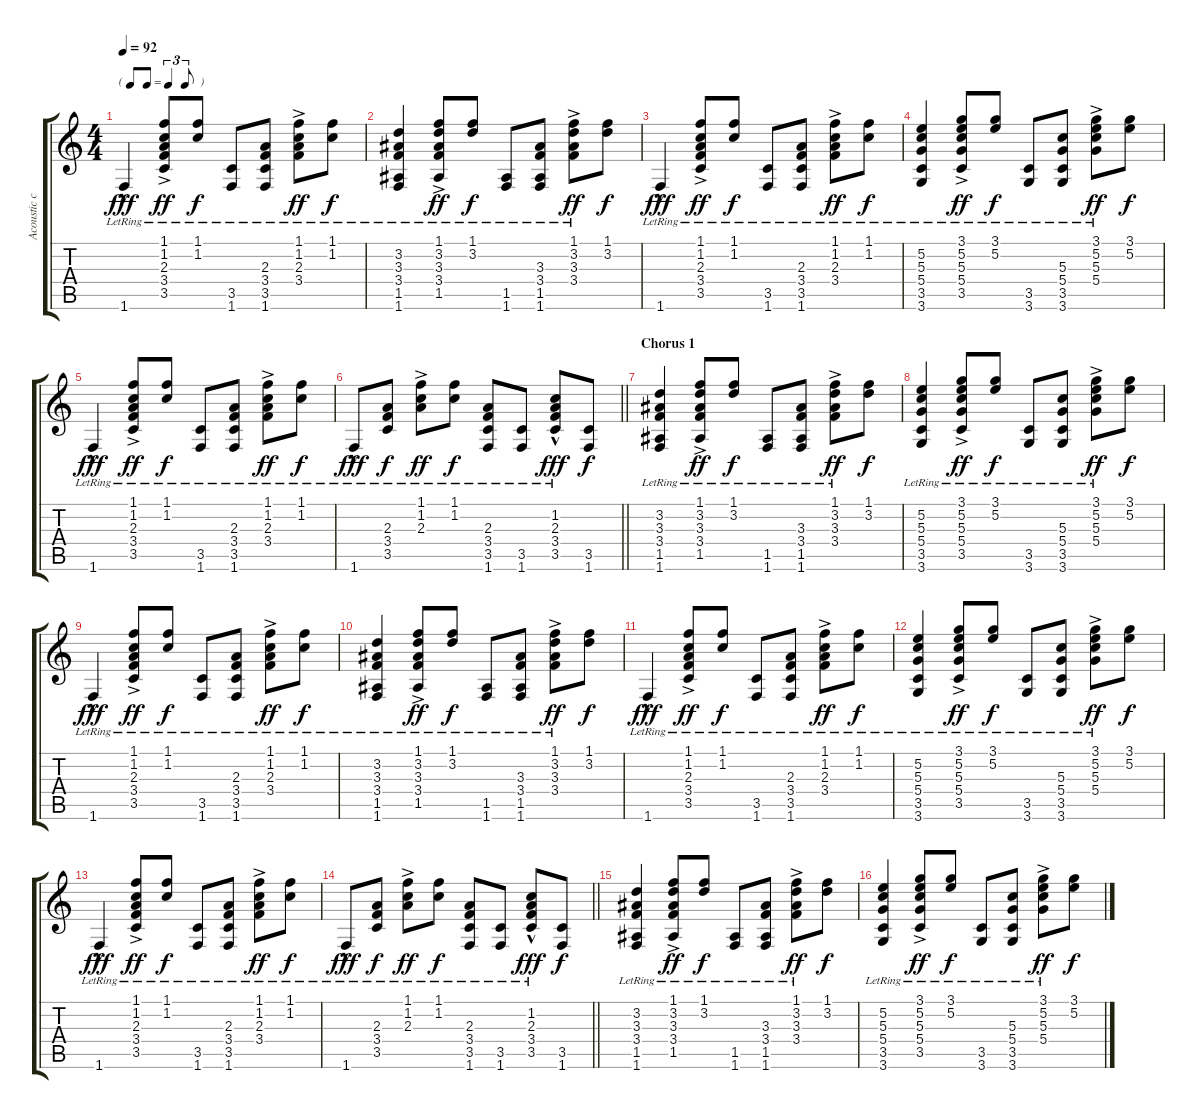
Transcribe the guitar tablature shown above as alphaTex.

\track ("Acoustic capo 1 (Keith)" "Acoustic c") {instrument acousticguitarsteel}
\staff {score tabs}
\tuning (E4 B3 G3 D3 A2 E2) {hide}
\ts (4 4)
\tf triplet8th
\tempo 92
\clef g2
\ks c
1.6{hac lr}.4{dy fff} (1.1{ac lr} 1.2{ac lr} 2.3{ac lr} 3.4{ac lr} 3.5{ac lr}).8{dy ff} (1.1{lr} 1.2{lr}).8{dy f} (3.5{lr} 1.6{lr}).8 (2.3{lr} 3.4{lr} 3.5{lr} 1.6{lr}).8 (1.1{ac lr} 1.2{ac lr} 2.3{ac lr} 3.4{ac lr}).8{dy ff} (1.1{lr} 1.2{lr}).8{dy f} |
(3.2{lr} 3.3{lr} 3.4{lr} 1.5{lr} 1.6{lr}).4 (1.1{ac lr} 3.2{ac lr} 3.3{ac lr} 3.4{ac lr} 1.5{ac lr}).8{dy ff} (1.1{lr} 3.2{lr}).8{dy f} (1.5{lr} 1.6{lr}).8 (3.3{lr} 3.4{lr} 1.5{lr} 1.6{lr}).8 (1.1{ac lr} 3.2{ac lr} 3.3{ac lr} 3.4{ac lr}).8{dy ff} (1.1 3.2).8{dy f} |
1.6{hac lr}.4{dy fff} (1.1{ac lr} 1.2{ac lr} 2.3{ac lr} 3.4{ac lr} 3.5{ac lr}).8{dy ff} (1.1{lr} 1.2{lr}).8{dy f} (3.5{lr} 1.6{lr}).8 (2.3{lr} 3.4{lr} 3.5{lr} 1.6{lr}).8 (1.1{ac lr} 1.2{ac lr} 2.3{ac lr} 3.4{ac lr}).8{dy ff} (1.1{lr} 1.2{lr}).8{dy f} |
(5.2 5.3 5.4 3.5 3.6{lr}).4 (3.1{ac lr} 5.2{ac lr} 5.3{ac lr} 5.4{ac lr} 3.5{ac lr}).8{dy ff} (3.1{lr} 5.2{lr}).8{dy f} (3.5{lr} 3.6{lr}).8 (5.3{lr} 5.4{lr} 3.5{lr} 3.6{lr}).8 (3.1{ac lr} 5.2{ac lr} 5.3{ac lr} 5.4{ac lr}).8{dy ff} (3.1 5.2).8{dy f} |
1.6{hac lr}.4{dy fff} (1.1{ac lr} 1.2{ac lr} 2.3{ac lr} 3.4{ac lr} 3.5{ac lr}).8{dy ff} (1.1{lr} 1.2{lr}).8{dy f} (3.5{lr} 1.6{lr}).8 (2.3{lr} 3.4{lr} 3.5{lr} 1.6{lr}).8 (1.1{ac lr} 1.2{ac lr} 2.3{ac lr} 3.4{ac lr}).8{dy ff} (1.1{lr} 1.2{lr}).8{dy f} |
\barLineRight lightlight
1.6{hac lr}.8{dy fff} (2.3{lr} 3.4{lr} 3.5{lr}).8{dy f} (1.1{ac lr} 1.2{ac lr} 2.3{ac lr}).8{dy ff} (1.1{lr} 1.2{lr}).8{dy f} (2.3{lr} 3.4{lr} 3.5{lr} 1.6{lr}).8 (3.5{lr} 1.6{lr}).8 (1.2{hac lr} 2.3{hac lr} 3.4{hac lr} 3.5{hac lr}).8{dy fff} (3.5 1.6).8{dy f} |
\section ("" "Chorus 1")
(3.2{lr} 3.3{lr} 3.4{lr} 1.5{lr} 1.6{lr}).4 (1.1{ac lr} 3.2{ac lr} 3.3{ac lr} 3.4{ac lr} 1.5{ac lr}).8{dy ff} (1.1{lr} 3.2{lr}).8{dy f} (1.5{lr} 1.6{lr}).8 (3.3{lr} 3.4{lr} 1.5{lr} 1.6{lr}).8 (1.1{ac lr} 3.2{ac lr} 3.3{ac lr} 3.4{ac lr}).8{dy ff} (1.1 3.2).8{dy f} |
(5.2 5.3 5.4 3.5 3.6{lr}).4 (3.1{ac lr} 5.2{ac lr} 5.3{ac lr} 5.4{ac lr} 3.5{ac lr}).8{dy ff} (3.1{lr} 5.2{lr}).8{dy f} (3.5{lr} 3.6{lr}).8 (5.3{lr} 5.4{lr} 3.5{lr} 3.6{lr}).8 (3.1{ac lr} 5.2{ac lr} 5.3{ac lr} 5.4{ac lr}).8{dy ff} (3.1 5.2).8{dy f} |
1.6{hac lr}.4{dy fff} (1.1{ac lr} 1.2{ac lr} 2.3{ac lr} 3.4{ac lr} 3.5{ac lr}).8{dy ff} (1.1{lr} 1.2{lr}).8{dy f} (3.5{lr} 1.6{lr}).8 (2.3{lr} 3.4{lr} 3.5{lr} 1.6{lr}).8 (1.1{ac lr} 1.2{ac lr} 2.3{ac lr} 3.4{ac lr}).8{dy ff} (1.1{lr} 1.2{lr}).8{dy f} |
(3.2{lr} 3.3{lr} 3.4{lr} 1.5{lr} 1.6{lr}).4 (1.1{ac lr} 3.2{ac lr} 3.3{ac lr} 3.4{ac lr} 1.5{ac lr}).8{dy ff} (1.1{lr} 3.2{lr}).8{dy f} (1.5{lr} 1.6{lr}).8 (3.3{lr} 3.4{lr} 1.5{lr} 1.6{lr}).8 (1.1{ac lr} 3.2{ac lr} 3.3{ac lr} 3.4{ac lr}).8{dy ff} (1.1 3.2).8{dy f} |
1.6{hac lr}.4{dy fff} (1.1{ac lr} 1.2{ac lr} 2.3{ac lr} 3.4{ac lr} 3.5{ac lr}).8{dy ff} (1.1{lr} 1.2{lr}).8{dy f} (3.5{lr} 1.6{lr}).8 (2.3{lr} 3.4{lr} 3.5{lr} 1.6{lr}).8 (1.1{ac lr} 1.2{ac lr} 2.3{ac lr} 3.4{ac lr}).8{dy ff} (1.1{lr} 1.2{lr}).8{dy f} |
(5.2 5.3 5.4 3.5 3.6{lr}).4 (3.1{ac lr} 5.2{ac lr} 5.3{ac lr} 5.4{ac lr} 3.5{ac lr}).8{dy ff} (3.1{lr} 5.2{lr}).8{dy f} (3.5{lr} 3.6{lr}).8 (5.3{lr} 5.4{lr} 3.5{lr} 3.6{lr}).8 (3.1{ac lr} 5.2{ac lr} 5.3{ac lr} 5.4{ac lr}).8{dy ff} (3.1 5.2).8{dy f} |
1.6{hac lr}.4{dy fff} (1.1{ac lr} 1.2{ac lr} 2.3{ac lr} 3.4{ac lr} 3.5{ac lr}).8{dy ff} (1.1{lr} 1.2{lr}).8{dy f} (3.5{lr} 1.6{lr}).8 (2.3{lr} 3.4{lr} 3.5{lr} 1.6{lr}).8 (1.1{ac lr} 1.2{ac lr} 2.3{ac lr} 3.4{ac lr}).8{dy ff} (1.1{lr} 1.2{lr}).8{dy f} |
\barLineRight lightlight
1.6{hac lr}.8{dy fff} (2.3{lr} 3.4{lr} 3.5{lr}).8{dy f} (1.1{ac lr} 1.2{ac lr} 2.3{ac lr}).8{dy ff} (1.1{lr} 1.2{lr}).8{dy f} (2.3{lr} 3.4{lr} 3.5{lr} 1.6{lr}).8 (3.5{lr} 1.6{lr}).8 (1.2{hac lr} 2.3{hac lr} 3.4{hac lr} 3.5{hac lr}).8{dy fff} (3.5 1.6).8{dy f} |
(3.2{lr} 3.3{lr} 3.4{lr} 1.5{lr} 1.6{lr}).4 (1.1{ac lr} 3.2{ac lr} 3.3{ac lr} 3.4{ac lr} 1.5{ac lr}).8{dy ff} (1.1{lr} 3.2{lr}).8{dy f} (1.5{lr} 1.6{lr}).8 (3.3{lr} 3.4{lr} 1.5{lr} 1.6{lr}).8 (1.1{ac lr} 3.2{ac lr} 3.3{ac lr} 3.4{ac lr}).8{dy ff} (1.1 3.2).8{dy f} |
(5.2 5.3 5.4 3.5 3.6{lr}).4 (3.1{ac lr} 5.2{ac lr} 5.3{ac lr} 5.4{ac lr} 3.5{ac lr}).8{dy ff} (3.1{lr} 5.2{lr}).8{dy f} (3.5{lr} 3.6{lr}).8 (5.3{lr} 5.4{lr} 3.5{lr} 3.6{lr}).8 (3.1{ac lr} 5.2{ac lr} 5.3{ac lr} 5.4{ac lr}).8{dy ff} (3.1 5.2).8{dy f}
